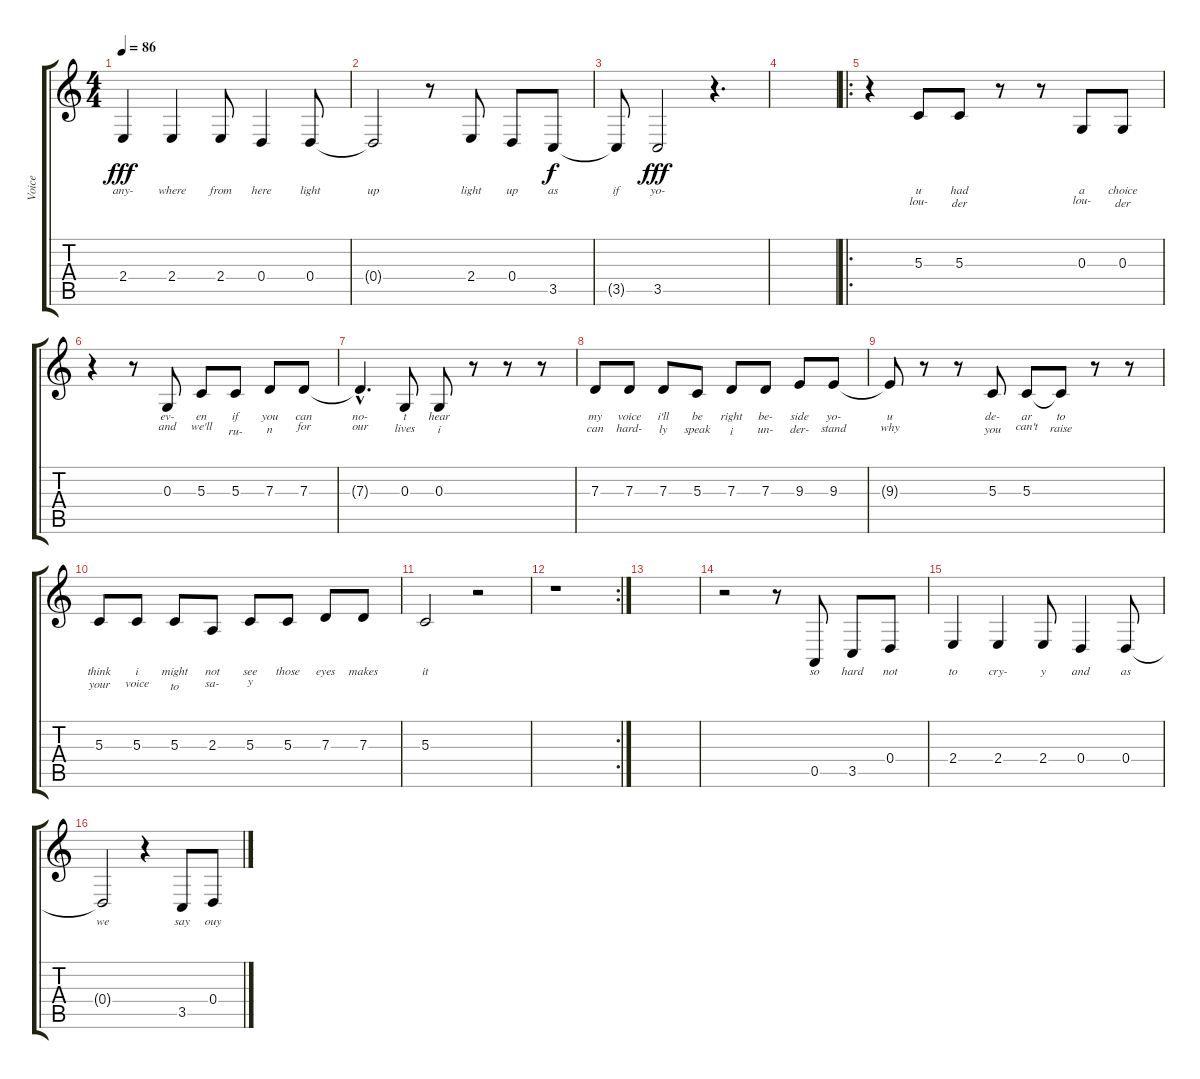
\track ("Voice" "Voice") {instrument clarinet}
\staff {score tabs}
\tuning (E4 B3 G3 D3 A2 E2) {hide}
\ts (4 4)
\tempo 86
\clef g2
\ks c
2.4.4{lyrics (0 "any-") lyrics (1 "") lyrics (2 "") lyrics (3 "") lyrics (4 "") dy fff} 2.4.4{lyrics (0 "where") lyrics (1 "") lyrics (2 "") lyrics (3 "") lyrics (4 "")} 2.4.8{lyrics (0 "from") lyrics (1 "") lyrics (2 "") lyrics (3 "") lyrics (4 "")} 0.4.4{lyrics (0 "here") lyrics (1 "") lyrics (2 "") lyrics (3 "") lyrics (4 "")} 0.4.8{lyrics (0 "light") lyrics (1 "") lyrics (2 "") lyrics (3 "") lyrics (4 "")} |
0.4{t}.2{lyrics (0 "up") lyrics (1 "") lyrics (2 "") lyrics (3 "") lyrics (4 "")} r.8 2.4.8{lyrics (0 "light") lyrics (1 "") lyrics (2 "") lyrics (3 "") lyrics (4 "")} 0.4.8{lyrics (0 "up") lyrics (1 "") lyrics (2 "") lyrics (3 "") lyrics (4 "")} 3.5.8{lyrics (0 "as") lyrics (1 "") lyrics (2 "") lyrics (3 "") lyrics (4 "") dy f} |
3.5{t}.8{lyrics (0 "if") lyrics (1 "") lyrics (2 "") lyrics (3 "") lyrics (4 "")} 3.5.2{lyrics (0 "yo-") lyrics (1 "") lyrics (2 "") lyrics (3 "") lyrics (4 "") dy fff} r.4{d} |
|
\ro
r.4 5.3.8{lyrics (0 "u") lyrics (1 "lou-") lyrics (2 "") lyrics (3 "") lyrics (4 "")} 5.3.8{lyrics (0 "had") lyrics (1 "der") lyrics (2 "") lyrics (3 "") lyrics (4 "")} r.8 r.8 0.3.8{lyrics (0 "a") lyrics (1 "lou-") lyrics (2 "") lyrics (3 "") lyrics (4 "")} 0.3.8{lyrics (0 "choice") lyrics (1 "der") lyrics (2 "") lyrics (3 "") lyrics (4 "")} |
r.4 r.8 0.3.8{lyrics (0 "ev-") lyrics (1 "and") lyrics (2 "") lyrics (3 "") lyrics (4 "")} 5.3.8{lyrics (0 "en") lyrics (1 "we'll") lyrics (2 "") lyrics (3 "") lyrics (4 "")} 5.3.8{lyrics (0 "if") lyrics (1 "ru-") lyrics (2 "") lyrics (3 "") lyrics (4 "")} 7.3.8{lyrics (0 "you") lyrics (1 "n") lyrics (2 "") lyrics (3 "") lyrics (4 "")} 7.3.8{lyrics (0 "can") lyrics (1 "for") lyrics (2 "") lyrics (3 "") lyrics (4 "")} |
7.3{hac t}.4{d lyrics (0 "no-") lyrics (1 "our") lyrics (2 "") lyrics (3 "") lyrics (4 "")} 0.3.8{lyrics (0 "t") lyrics (1 "lives") lyrics (2 "") lyrics (3 "") lyrics (4 "")} 0.3.8{lyrics (0 "hear") lyrics (1 "i") lyrics (2 "") lyrics (3 "") lyrics (4 "")} r.8 r.8 r.8 |
7.3.8{lyrics (0 "my") lyrics (1 "can") lyrics (2 "") lyrics (3 "") lyrics (4 "")} 7.3.8{lyrics (0 "voice") lyrics (1 "hard-") lyrics (2 "") lyrics (3 "") lyrics (4 "")} 7.3.8{lyrics (0 "i'll") lyrics (1 "ly") lyrics (2 "") lyrics (3 "") lyrics (4 "")} 5.3.8{lyrics (0 "be") lyrics (1 "speak") lyrics (2 "") lyrics (3 "") lyrics (4 "")} 7.3.8{lyrics (0 "right") lyrics (1 "i") lyrics (2 "") lyrics (3 "") lyrics (4 "")} 7.3.8{lyrics (0 "be-") lyrics (1 "un-") lyrics (2 "") lyrics (3 "") lyrics (4 "")} 9.3.8{lyrics (0 "side") lyrics (1 "der-") lyrics (2 "") lyrics (3 "") lyrics (4 "")} 9.3.8{lyrics (0 "yo-") lyrics (1 "stand") lyrics (2 "") lyrics (3 "") lyrics (4 "")} |
9.3{t}.8{lyrics (0 "u") lyrics (1 "why") lyrics (2 "") lyrics (3 "") lyrics (4 "")} r.8 r.8 5.3.8{lyrics (0 "de-") lyrics (1 "you") lyrics (2 "") lyrics (3 "") lyrics (4 "")} 5.3.8{lyrics (0 "ar") lyrics (1 "can't") lyrics (2 "") lyrics (3 "") lyrics (4 "")} 5.3{t}.8{lyrics (0 "to") lyrics (1 "raise") lyrics (2 "") lyrics (3 "") lyrics (4 "")} r.8 r.8 |
5.3.8{lyrics (0 "think") lyrics (1 "your") lyrics (2 "") lyrics (3 "") lyrics (4 "")} 5.3.8{lyrics (0 "i") lyrics (1 "voice") lyrics (2 "") lyrics (3 "") lyrics (4 "")} 5.3.8{lyrics (0 "might") lyrics (1 "to") lyrics (2 "") lyrics (3 "") lyrics (4 "")} 2.3.8{lyrics (0 "not") lyrics (1 "sa-") lyrics (2 "") lyrics (3 "") lyrics (4 "")} 5.3.8{lyrics (0 "see") lyrics (1 "y") lyrics (2 "") lyrics (3 "") lyrics (4 "")} 5.3.8{lyrics (0 "those") lyrics (1 "") lyrics (2 "") lyrics (3 "") lyrics (4 "")} 7.3.8{lyrics (0 "eyes") lyrics (1 "") lyrics (2 "") lyrics (3 "") lyrics (4 "")} 7.3.8{lyrics (0 "makes") lyrics (1 "") lyrics (2 "") lyrics (3 "") lyrics (4 "")} |
5.3.2{lyrics (0 "it") lyrics (1 "") lyrics (2 "") lyrics (3 "") lyrics (4 "")} r.2 |
\rc 2
r.1 |
|
r.2 r.8 0.5.8{lyrics (0 "so") lyrics (1 "") lyrics (2 "") lyrics (3 "") lyrics (4 "")} 3.5.8{lyrics (0 "hard") lyrics (1 "") lyrics (2 "") lyrics (3 "") lyrics (4 "")} 0.4.8{lyrics (0 "not") lyrics (1 "") lyrics (2 "") lyrics (3 "") lyrics (4 "")} |
2.4.4{lyrics (0 "to") lyrics (1 "") lyrics (2 "") lyrics (3 "") lyrics (4 "")} 2.4.4{lyrics (0 "cry-") lyrics (1 "") lyrics (2 "") lyrics (3 "") lyrics (4 "")} 2.4.8{lyrics (0 "y") lyrics (1 "") lyrics (2 "") lyrics (3 "") lyrics (4 "")} 0.4.4{lyrics (0 "and") lyrics (1 "") lyrics (2 "") lyrics (3 "") lyrics (4 "")} 0.4.8{lyrics (0 "as") lyrics (1 "") lyrics (2 "") lyrics (3 "") lyrics (4 "")} |
0.4{t}.2{lyrics (0 "we") lyrics (1 "") lyrics (2 "") lyrics (3 "") lyrics (4 "")} r.4 3.5.8{lyrics (0 "say") lyrics (1 "") lyrics (2 "") lyrics (3 "") lyrics (4 "")} 0.4.8{lyrics (0 "ouy") lyrics (1 "") lyrics (2 "") lyrics (3 "") lyrics (4 "")}
